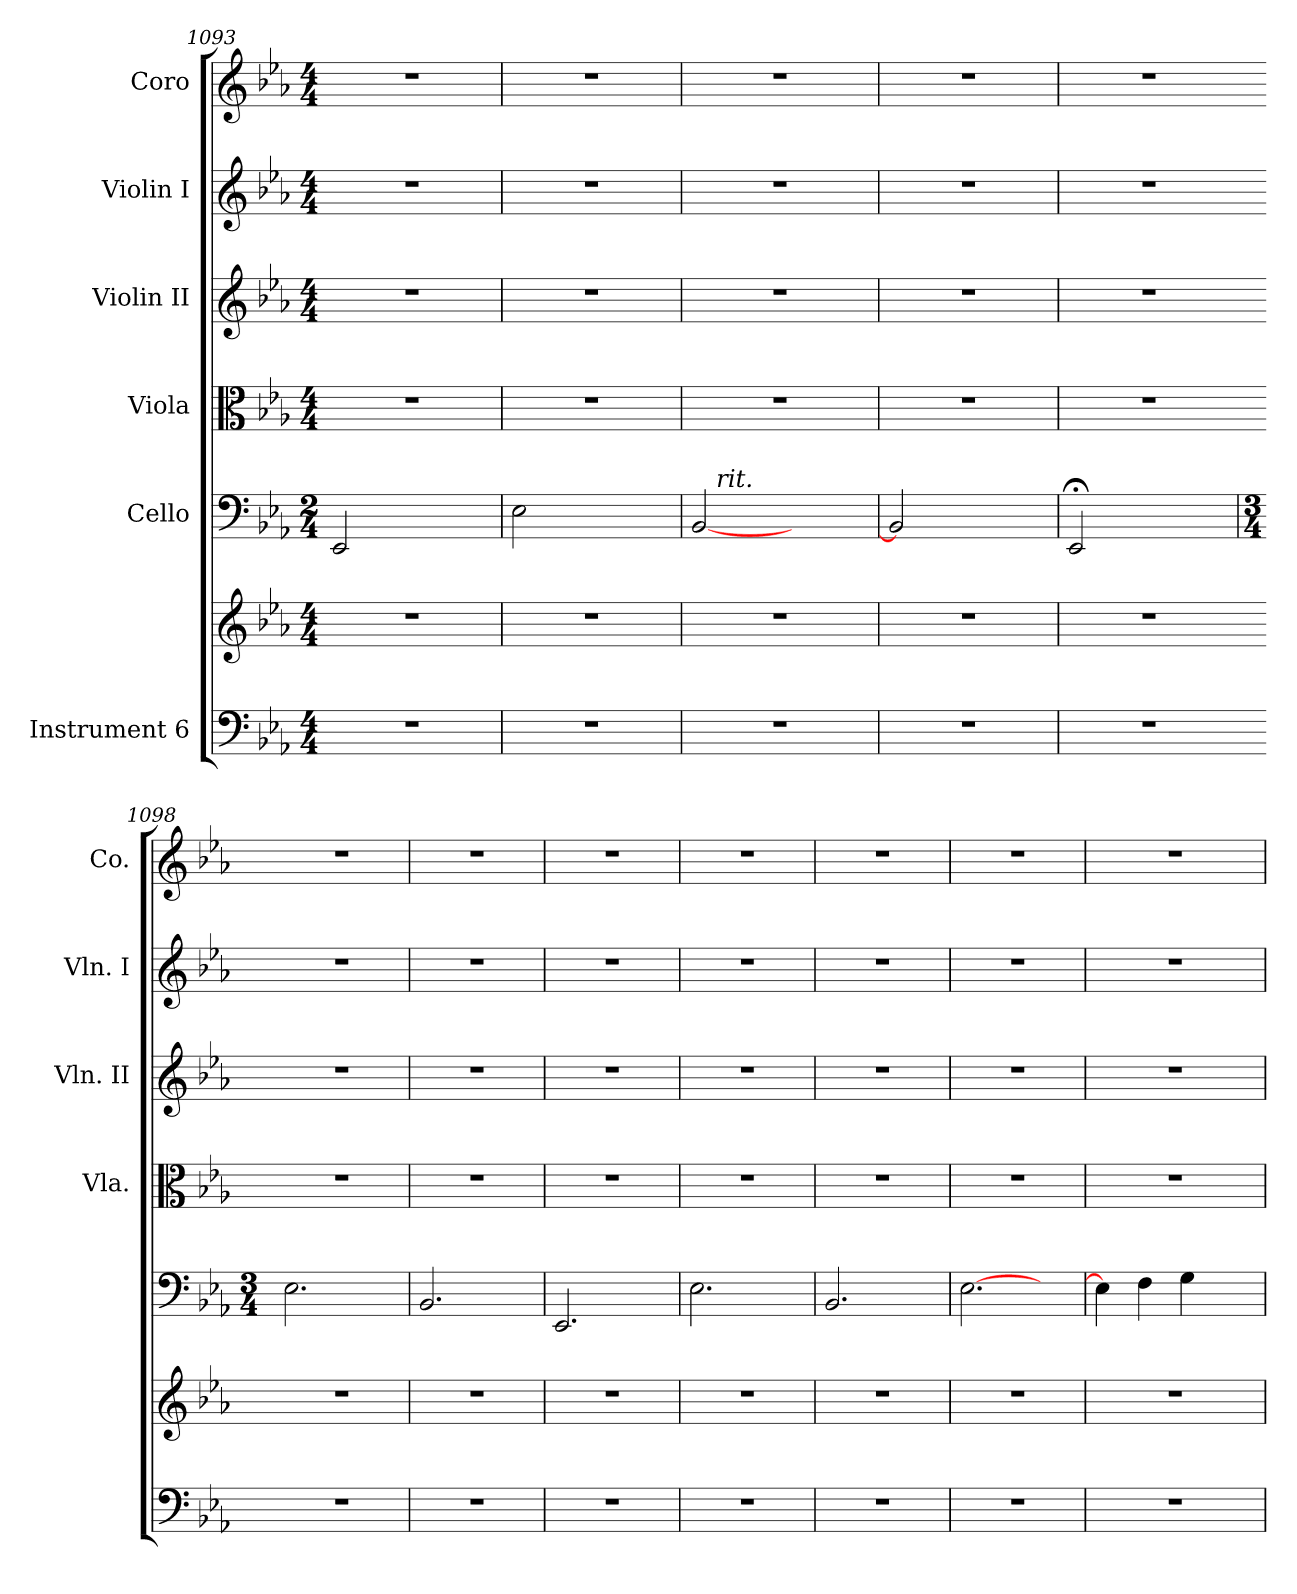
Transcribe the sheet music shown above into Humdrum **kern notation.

**kern	**kern	**kern	**kern	**kern	**kern	**kern
*part6	*part6	*part5	*part4	*part3	*part2	*part1
*staff7	*staff6	*staff5	*staff4	*staff3	*staff2	*staff1
*I"Instrument 6	*	*I"Cello	*I"Viola	*I"Violin II	*I"Violin I	*I"Coro
*	*	*	*I'Vla.	*I'Vln. II	*I'Vln. I	*I'Co.
*clefF4	*clefG2	*clefF4	*clefC3	*clefG2	*clefG2	*clefG2
*k[b-e-a-]	*k[b-e-a-]	*k[b-e-a-]	*k[b-e-a-]	*k[b-e-a-]	*k[b-e-a-]	*k[b-e-a-]
*E-:	*E-:	*E-:	*E-:	*E-:	*E-:	*E-:
*M4/4	*M4/4	*M2/4	*M4/4	*M4/4	*M4/4	*M4/4
=1093	=1093	=1093	=1093	=1093	=1093	=1093
1r	1r	2EE-/	1r	1r	1r	1r
.	.	2ryy	.	.	.	.
=1094	=1094	=1094	=1094	=1094	=1094	=1094
1r	1r	2E-\	1r	1r	1r	1r
.	.	2ryy	.	.	.	.
=1095	=1095	=1095	=1095	=1095	=1095	=1095
*	*	*^	*	*	*	*
1r	1r	[<2BB-/	16ryy	1r	1r	1r	1r
!	!	!	!LO:TX:a:i:t=rit.	!	!	!	!
.	.	.	2...ryy	.	.	.	.
.	.	2ryy	.	.	.	.	.
*	*	*v	*v	*	*	*	*
=1096	=1096	=1096	=1096	=1096	=1096	=1096
1r	1r	2BB-/]	1r	1r	1r	1r
.	.	2ryy	.	.	.	.
=1097	=1097	=1097	=1097	=1097	=1097	=1097
1r	1r	2EE-;</	1r	1r	1r	1r
.	.	2ryy	.	.	.	.
!!LO:PB:g=z
=1098	=1098	=1098!	=1098	=1098	=1098	=1098
*	*	*M3/4	*	*	*	*
1r	1r	2.E-\	1r	1r	1r	1r
.	.	4ryy	.	.	.	.
=1099	=1099	=1099	=1099	=1099	=1099	=1099
1r	1r	2.BB-/	1r	1r	1r	1r
.	.	4ryy	.	.	.	.
=1100	=1100	=1100	=1100	=1100	=1100	=1100
1r	1r	2.EE-/	1r	1r	1r	1r
.	.	4ryy	.	.	.	.
=1101	=1101	=1101	=1101	=1101	=1101	=1101
1r	1r	2.E-\	1r	1r	1r	1r
.	.	4ryy	.	.	.	.
=1102	=1102	=1102	=1102	=1102	=1102	=1102
1r	1r	2.BB-/	1r	1r	1r	1r
.	.	4ryy	.	.	.	.
=1103	=1103	=1103	=1103	=1103	=1103	=1103
1r	1r	[>2.E-\	1r	1r	1r	1r
.	.	4ryy	.	.	.	.
=1104	=1104	=1104	=1104	=1104	=1104	=1104
1r	1r	4E-\]	1r	1r	1r	1r
.	.	4F\	.	.	.	.
.	.	4G\	.	.	.	.
.	.	4ryy	.	.	.	.
=	=	=	=	=	=	=
*-	*-	*-	*-	*-	*-	*-
